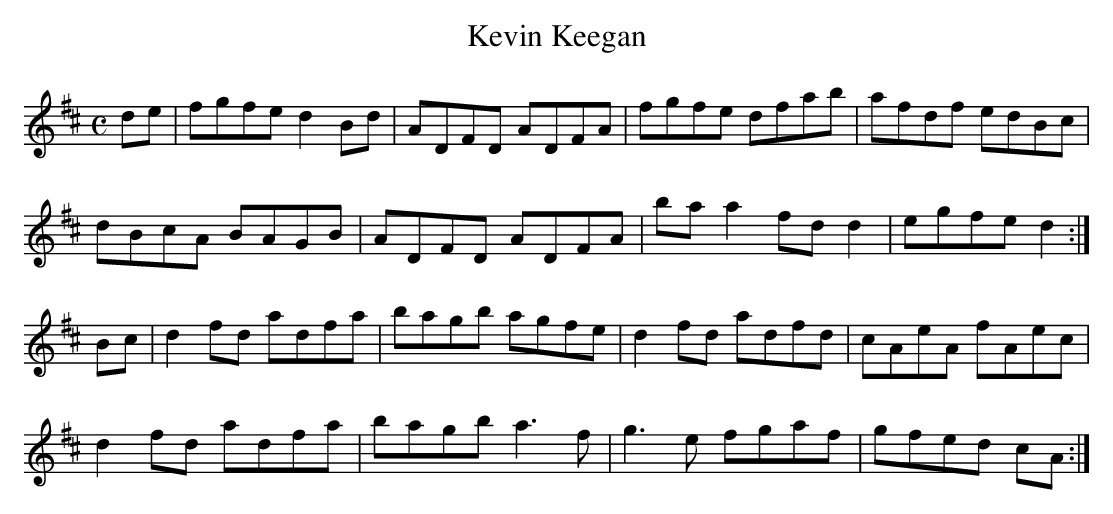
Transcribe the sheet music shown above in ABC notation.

X:1
T:Kevin Keegan
M:C
L:1/8
K:D Major
de|fgfe d2Bd|ADFD ADFA|fgfe dfab|afdf edBc|!
dBcA BAGB|ADFD ADFA|baa2 fdd2|egfe d2:|!
Bc|d2fd adfa|bagb agfe|d2fd adfd|cAeA fAec|!
d2fd adfa|bagb a3f|g3e fgaf|gfed cA:|!
